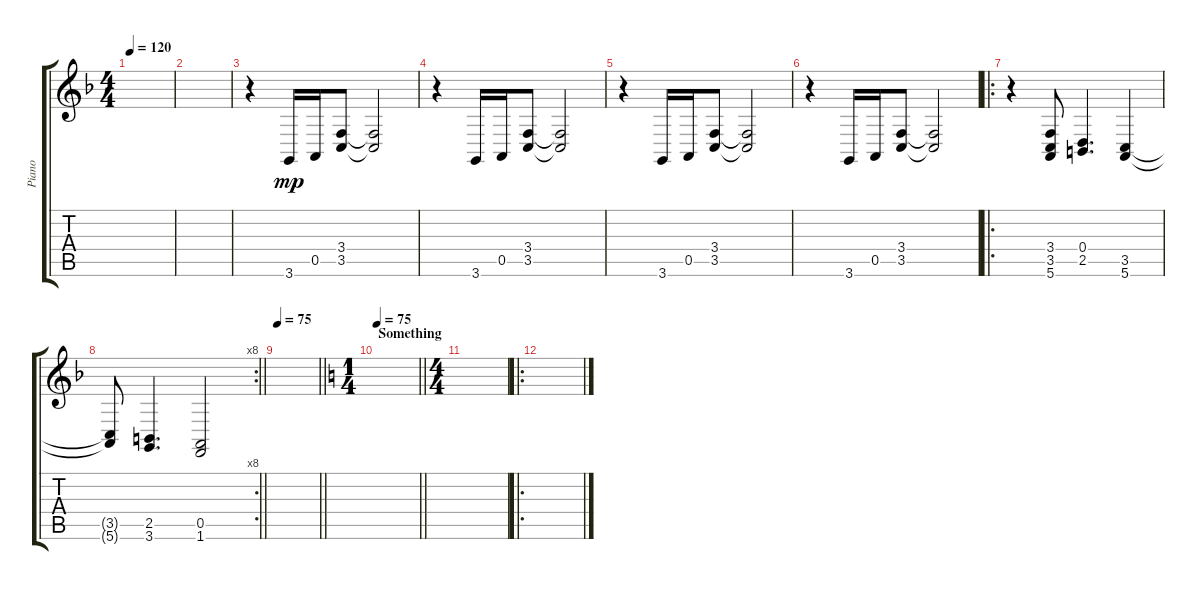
\track ("Piano" "Piano") {instrument brightacousticpiano}
\staff {score tabs}
\tuning (E4 B3 G3 D3 A2 E2) {hide}
\ts (4 4)
\tempo 120
\clef g2
\ks f
|
|
r.4 3.6.16{dy mp} 0.5.16 (3.4 3.5).8 (3.4{t} 3.5{t}).2 |
r.4 3.6.16 0.5.16 (3.4 3.5).8 (3.4{t} 3.5{t}).2 |
r.4 3.6.16 0.5.16 (3.4 3.5).8 (3.4{t} 3.5{t}).2 |
r.4 3.6.16 0.5.16 (3.4 3.5).8 (3.4{t} 3.5{t}).2 |
\ro
r.4 (3.4 3.5 5.6).8 (0.4 2.5).4{d} (3.5 5.6).4 |
\rc 8
\barLineRight lightlight
(3.5{t} 5.6{t}).8 (2.5 3.6).4{d} (0.5 1.6).2 |
\tempo 75
\barLineRight lightlight
|
\ts (1 4)
\section ("" "Something")
\tempo 75
\barLineRight lightlight
\ks c
|
\ts (4 4)
|
\ro
